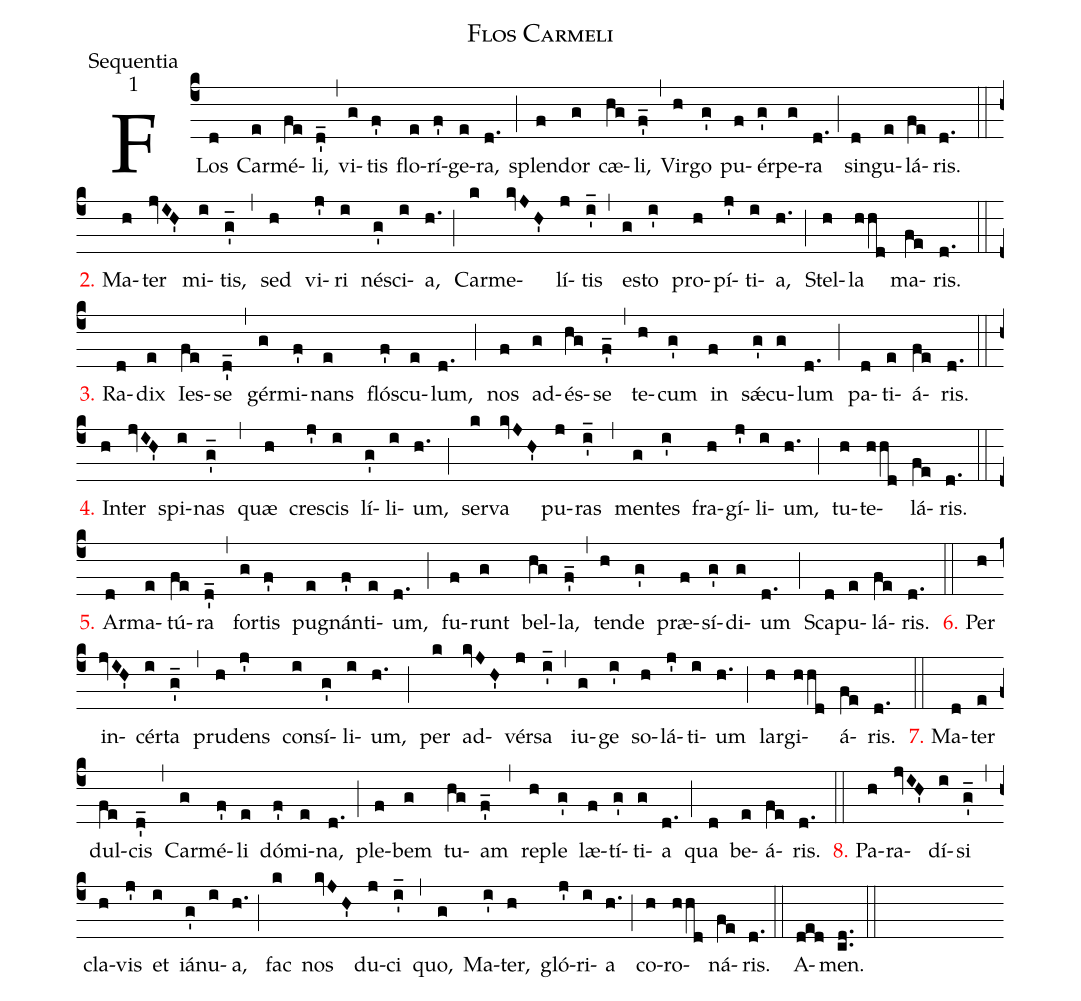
name:Flos Carmeli;
office-part:Sequentia;
mode:1;
%%
(c4)
FLos(d) Car(e)mé(fe)li,(d'_) (,)
vi(g)tis(f') flo(e)rí(f')ge(e)ra,(d.) (;)
splen(f)dor(g) cæ(hg)li,(f'_) (,)
Vir(h)go(g') pu(f)ér(g')pe(g)ra(d.) (;)
sin(d)gu(e)lá(fe)ris.(d.) (::)

<v>{\color{red} 2.}</v> Ma(h)ter(jvIH') mi(i)tis,(g'_) (,)
sed(h) vi(j')ri(i) né(g')sci(i)a,(h.) (;)
Car(k)me(kvJH')lí(j)tis(i'_) (,)
es(g)to(i') pro(h)pí(j')ti(i)a,(h.) (;)
Stel(h)la(hhd) ma(fe)ris.(d.) (::)

<v>{\color{red} 3.}</v> Ra(d)dix(e) Ies(fe)se(d'_) (,)
gér(g)mi(f')nans(e) flós(f')cu(e)lum,(d.) (;)
nos(f) ad(g)és(hg)se(f'_) (,)
te(h)cum(g') in(f) sǽ(g')cu(g)lum(d.) (;)
pa(d)ti(e)á(fe)ris.(d.) (::)

<v>{\color{red} 4.}</v> In(h)ter(jvIH') spi(i)nas(g'_) (,)
quæ(h) cre(j')scis(i) lí(g')li(i)um,(h.) (;)
ser(k)va(kvJH') pu(j)ras(i'_) (,)
men(g)tes(i') fra(h)gí(j')li(i)um,(h.) (;)
tu(h)te(hhd)lá(fe)ris.(d.) (::)

<v>{\color{red} 5.}</v> Ar(d)ma(e)tú(fe)ra(d'_) (,)
for(g)tis(f') pu(e)gnán(f')ti(e)um,(d.) (;)
fu(f)runt(g) bel(hg)la,(f'_) (,)
ten(h)de(g') præ(f)sí(g')di(g)um(d.) (;)
Sca(d)pu(e)lá(fe)ris.(d.) (::)

<v>{\color{red} 6.}</v> Per(h) in(jvIH')cér(i)ta(g'_) (,)
pru(h)dens(j') con(i)sí(g')li(i)um,(h.) (;)
per(k) ad(kvJH')vér(j)sa(i'_) (,)
iu(g)ge(i') so(h)lá(j')ti(i)um(h.) (;)
lar(h)gi(hhd)á(fe)ris.(d.) (::)

<v>{\color{red} 7.}</v> Ma(d)ter(e) dul(fe)cis(d'_) (,)
Car(g)mé(f')li(e) dó(f')mi(e)na,(d.) (;)
ple(f)bem(g) tu(hg)am(f'_) (,)
re(h)ple(g') læ(f)tí(g')ti(g)a(d.) (;)
qua(d) be(e)á(fe)ris.(d.) (::)

<v>{\color{red} 8.}</v> Pa(h)ra(jvIH')dí(i)si(g'_) (,)
cla(h)vis(j') et(i) iá(g')nu(i)a,(h.) (;)
fac(k) nos(kvJH') du(j)ci(i'_) (,)
quo,(g) Ma(i')ter,(h) gló(j')ri(i)a(h.) (;)
co(h)ro(hhd)ná(fe)ris.(d.) (::)
A(ded)men.(cd..) (::)
